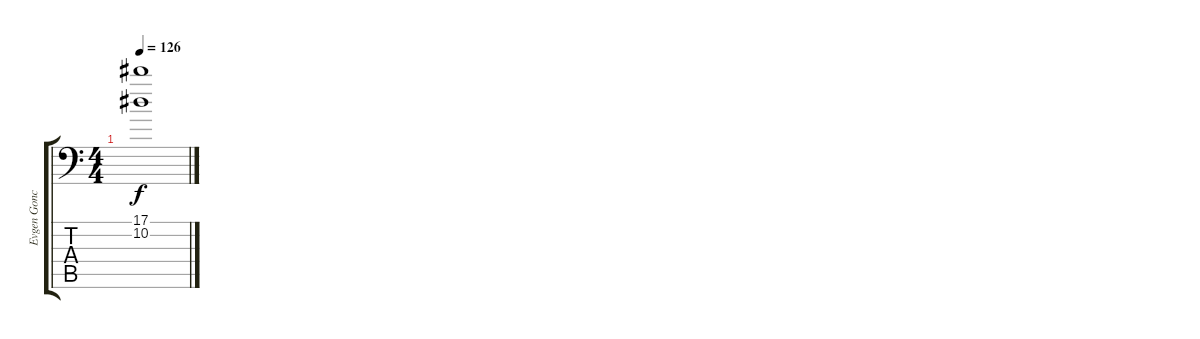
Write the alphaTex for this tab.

\track ("Evgen Goncharov" "Evgen Gonc") {instrument distortionguitar}
\staff {score tabs}
\tuning (Bb3 F3 Db3 Ab2 Eb2 Bb1) {hide}
\ts (4 4)
\tempo 126
\clef f4
\ks c
(17.1{t} 10.2{t}).1{dy f}
